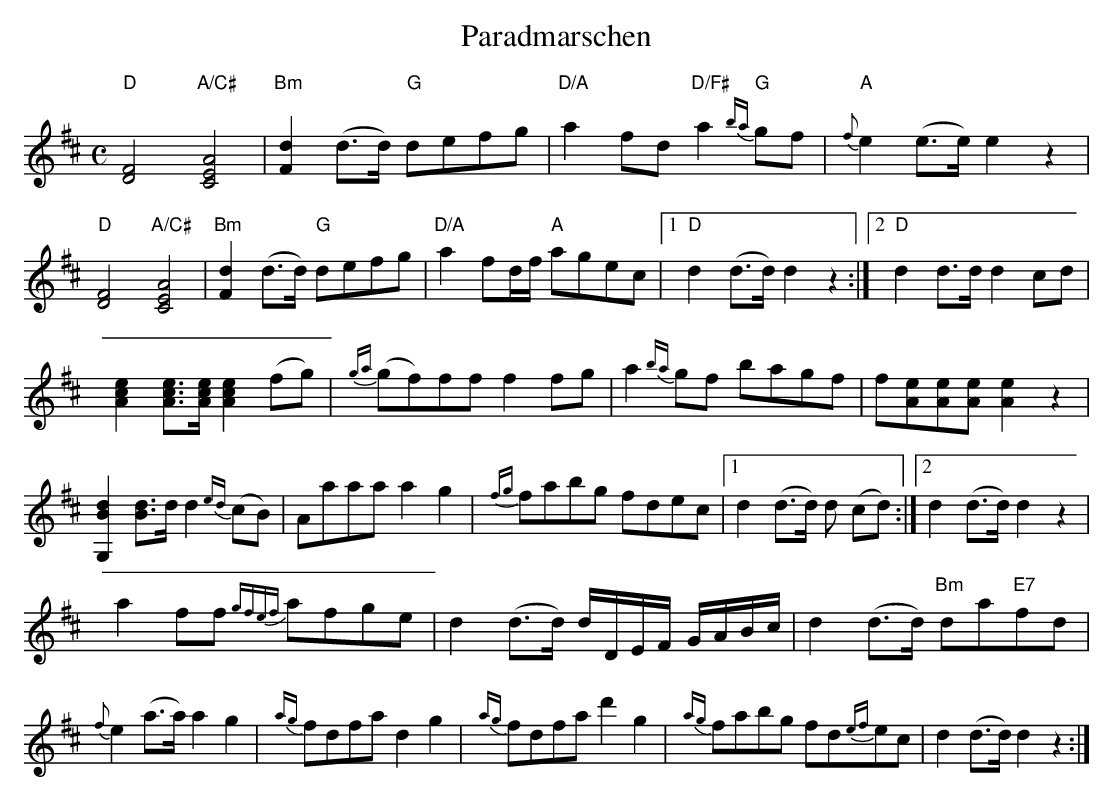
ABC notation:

X:1
T:Paradmarschen
M:C
L:1/8
K:D
"D"[DF]4 "A/C#"[CEA]4|"Bm"[Fd]2 (d>d) "G"defg|"D/A"a2 fd "D/F#"a2 "G"{ba}gf|"A"{f}e2 (e>e) e2 z2|
"D"[DF]4 "A/C#"[CEA]4|"Bm"[Fd]2 (d>d) "G"defg|"D/A"a2 fd/f/ "A"agec|1 "D"d2 (d>d) d2 z2:|2 "D"d2 d>d d2 cd|
[Ace]2 [Ace]>[Ace] [Ace]2 (fg)|{ga}(gf)ff f2 fg|a2 {ba}gf bagf|f[eA][eA][eA] [eA]2 z2|
[G,Bd]2 [Bd]>d d2 {ed}(cB)|Aaaa a2 g2|{fg}fabg fdec|1 d2 (d>d) d (cd):|2 d2 (d>d) d2 z2|
a2 ff {gfef}afge|d2 (d>d) d/D/E/F/ G/A/B/c/|d2 (d>d) "Bm"da"E7"fd|
{f}e2 (a>a) a2 g2|{ag}fdfa d2 g2|{ag}fdfa d'2 g2|{ag}fabg fd{ef}ec|d2 (d>d) d2 z2:|
